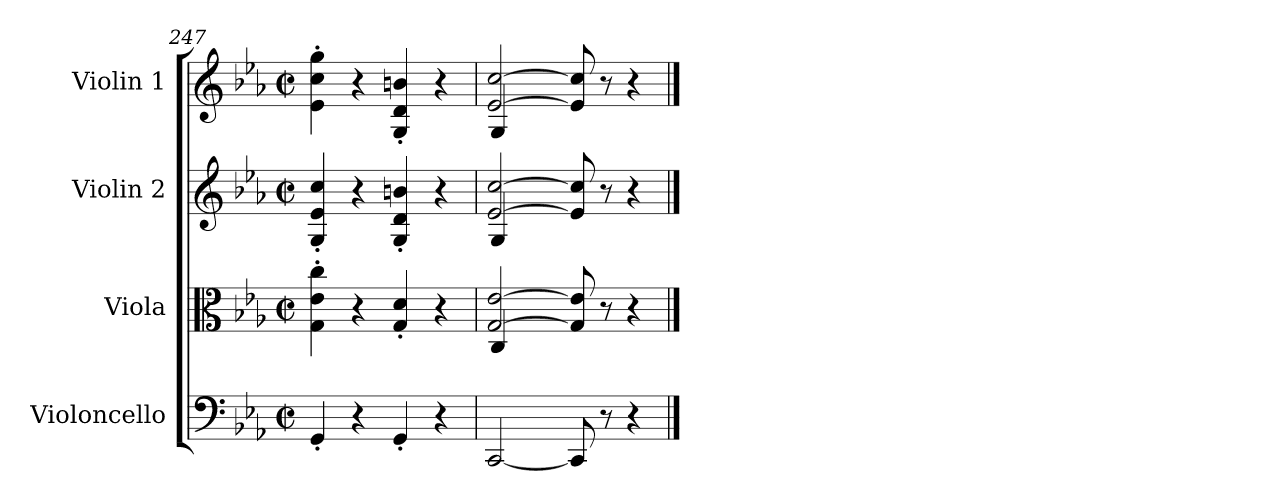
**kern	**kern	**kern	**kern
*part4	*part3	*part2	*part1
*staff4	*staff3	*staff2	*staff1
*I"Violoncello	*I"Viola	*I"Violin 2	*I"Violin 1
*I'Vc	*I'Vla	*I'Vln	*I'Vln
*clefF4	*clefC3	*clefG2	*clefG2
*k[b-e-a-]	*k[b-e-a-]	*k[b-e-a-]	*k[b-e-a-]
*M2/2	*M2/2	*M2/2	*M2/2
*met(c|)	*met(c|)	*met(c|)	*met(c|)
=247	=247	=247	=247
4GG'/	4G\' 4e-\' 4cc\'	4G/' 4e-/' 4cc/'	4e-\' 4cc\' 4gg\'
4r	4r	4r	4r
4GG'/	4G/' 4d/'	4G/' 4d/' 4bn/'	4G/' 4d/' 4bn/'
4r	4r	4r	4r
=248	=248	=248	=248
*	*^	*^	*^
[2CC/	[<2G/ [2e-/	4C/	[<2e-/ [2cc/	4G/	[<2e-/ [2cc/	4G/
.	.	2.ryy	.	2.ryy	.	2.ryy
8CC/]	8G/] 8e-/]	.	8e-/] 8cc/]	.	8e-/] 8cc/]	.
8r	8r	.	8r	.	8r	.
4r	4r	.	4r	.	4r	.
*	*v	*v	*	*	*v	*v
*	*	*v	*v	*
==	==	==	==
*-	*-	*-	*-
